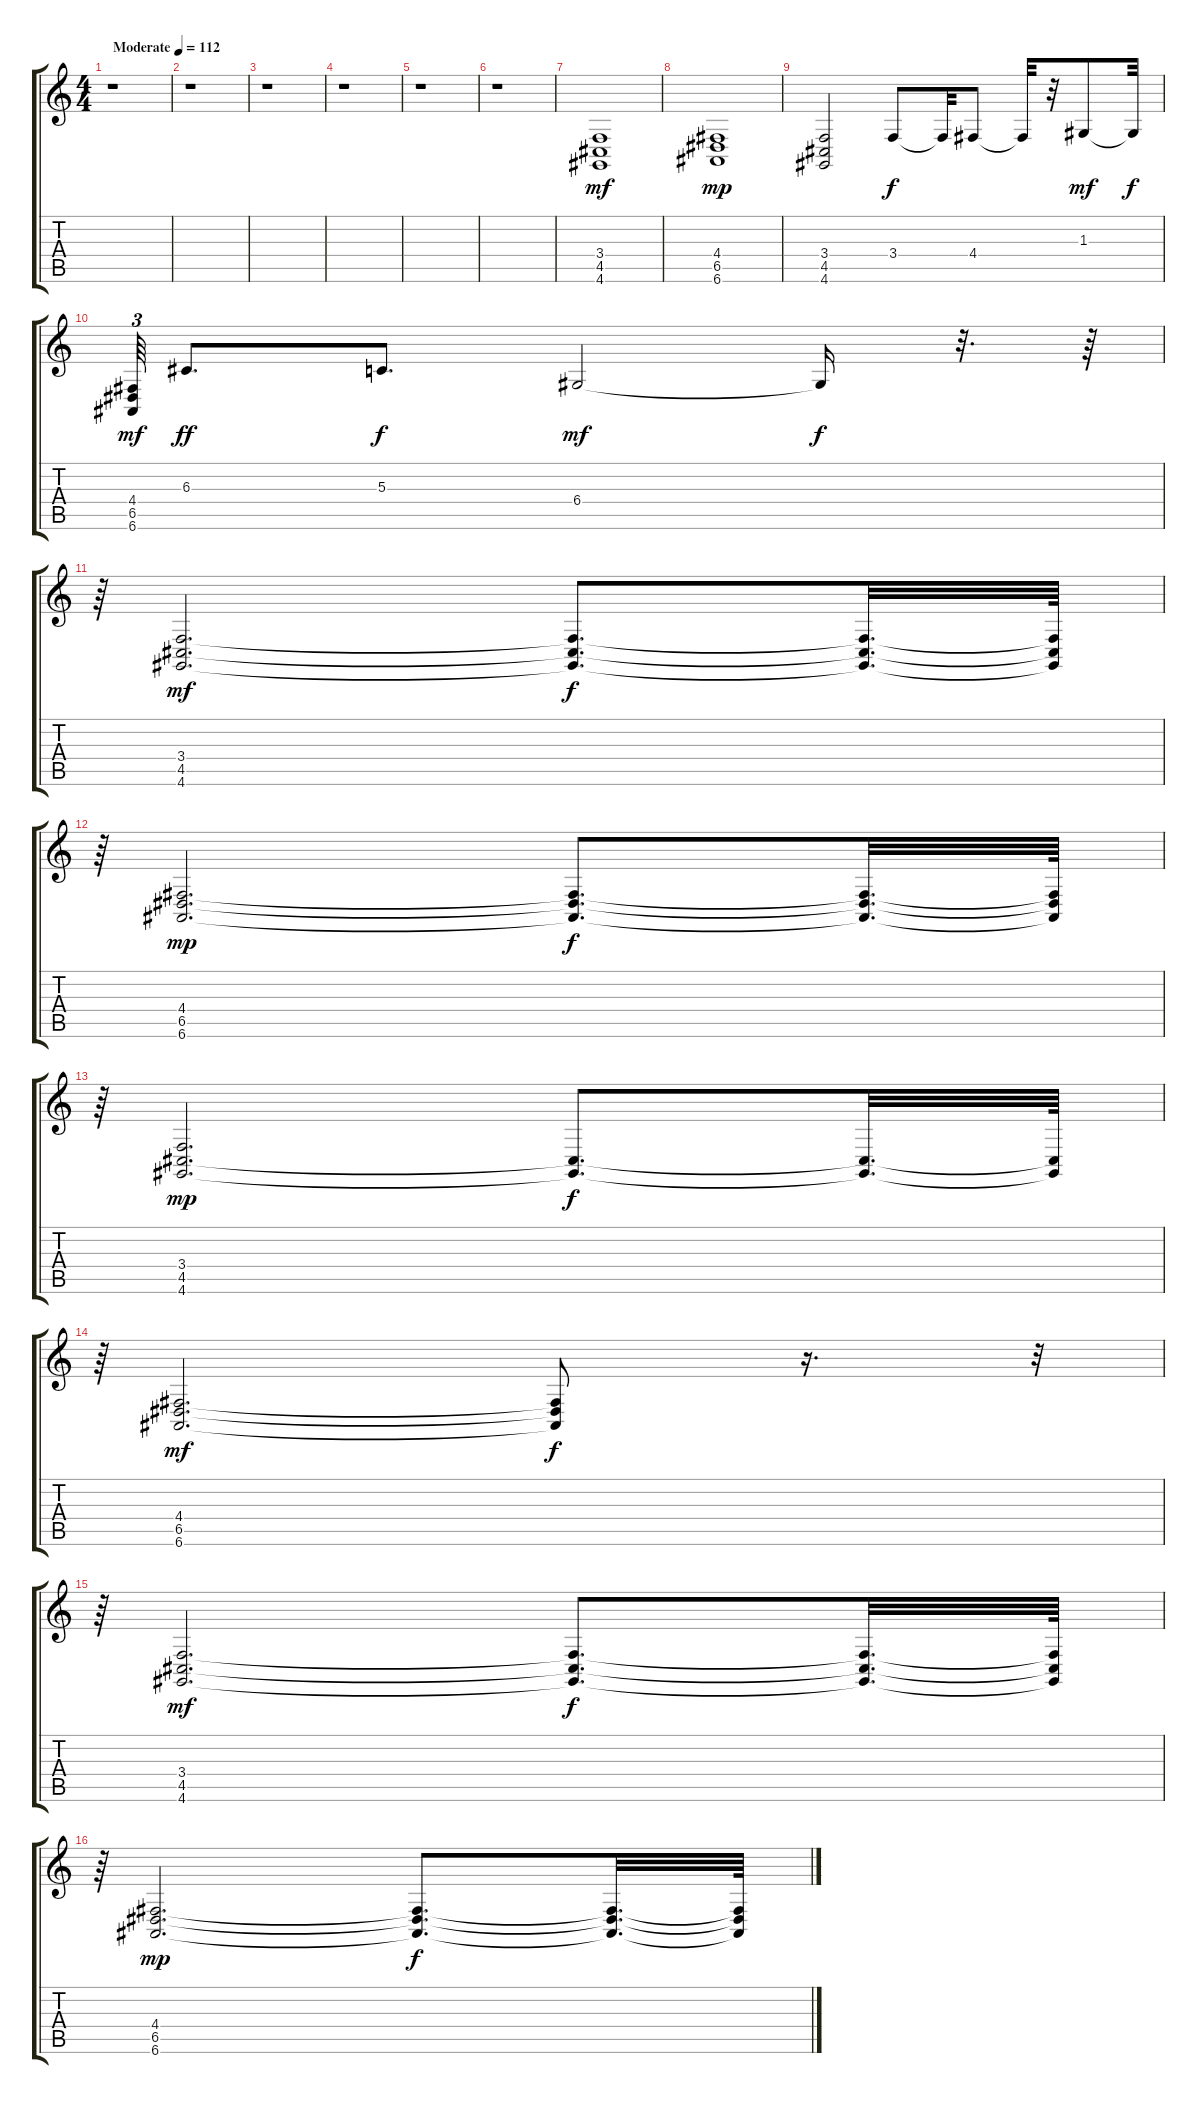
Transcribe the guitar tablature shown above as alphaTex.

\track "" {instrument acousticgrandpiano}
\staff {score tabs}
\tuning (E4 B3 G3 D3 A2 E2) {hide}
\ts (4 4)
\tempo (112 "Moderate")
\clef g2
\ks c
r.1{dy mf instrument acousticgrandpiano} |
r.1 |
r.1 |
r.1 |
r.1 |
r.1 |
(3.4 4.5 4.6).1 |
(4.4 6.5 6.6).1{dy mp} |
(3.4 4.5 4.6).2 3.4.8{dy f} 3.4{t}.32 4.4.8 4.4{t}.32 r.32 1.3.8{dy mf} 1.3{t}.32{dy f} |
(4.4 6.5 6.6).64{tu (3 2) dy mf} 6.3.8{d dy ff} 5.3.8{d dy f} 6.4.2{dy mf} 6.4{t}.16{dy f} r.32{d} r.64 |
r.64{tu (3 2)} (3.4 4.5 4.6).2{d dy mf} (3.4{t} 4.5{t} 4.6{t}).8{d dy f} (3.4{t} 4.5{t} 4.6{t}).32{d} (3.4{t} 4.5{t} 4.6{t}).64 |
r.64{tu (3 2)} (4.4 6.5 6.6).2{d dy mp} (4.4{t} 6.5{t} 6.6{t}).8{d dy f} (4.4{t} 6.5{t} 6.6{t}).32{d} (4.4{t} 6.5{t} 6.6{t}).64 |
r.64{tu (3 2)} (3.4 4.5 4.6).2{d dy mp} (4.5{t} 4.6{t}).8{d dy f} (4.5{t} 4.6{t}).32{d} (4.5{t} 4.6{t}).64 |
r.64{tu (3 2)} (4.4 6.5 6.6).2{d dy mf} (4.4{t} 6.5{t} 6.6{t}).8{dy f} r.16{d} r.32{tu (3 2)} |
r.64{tu (3 2)} (3.4 4.5 4.6).2{d dy mf} (3.4{t} 4.5{t} 4.6{t}).8{d dy f} (3.4{t} 4.5{t} 4.6{t}).32{d} (3.4{t} 4.5{t} 4.6{t}).64 |
r.64{tu (3 2)} (4.4 6.5 6.6).2{d dy mp} (4.4{t} 6.5{t} 6.6{t}).8{d dy f} (4.4{t} 6.5{t} 6.6{t}).32{d} (4.4{t} 6.5{t} 6.6{t}).64
